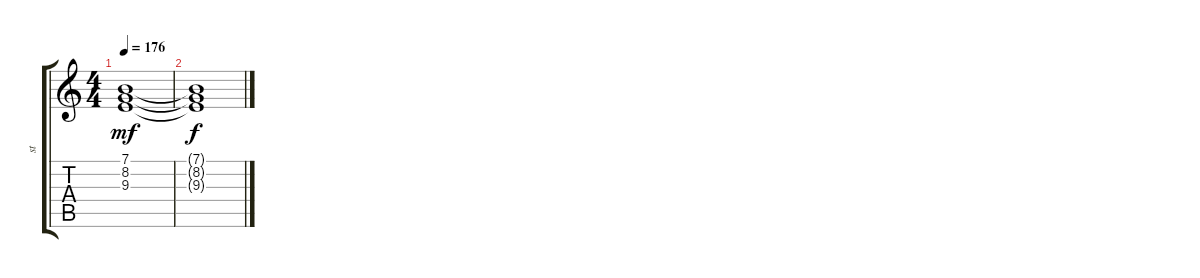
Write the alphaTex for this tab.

\track ("st" "st") {instrument violin}
\staff {score tabs}
\tuning (E4 B3 G3 D3 A2 E2) {hide}
\ts (4 4)
\tempo 176
\clef g2
\ks c
(7.1 8.2 9.3).1{dy mf} |
(7.1{t} 8.2{t} 9.3{t}).1{dy f}
